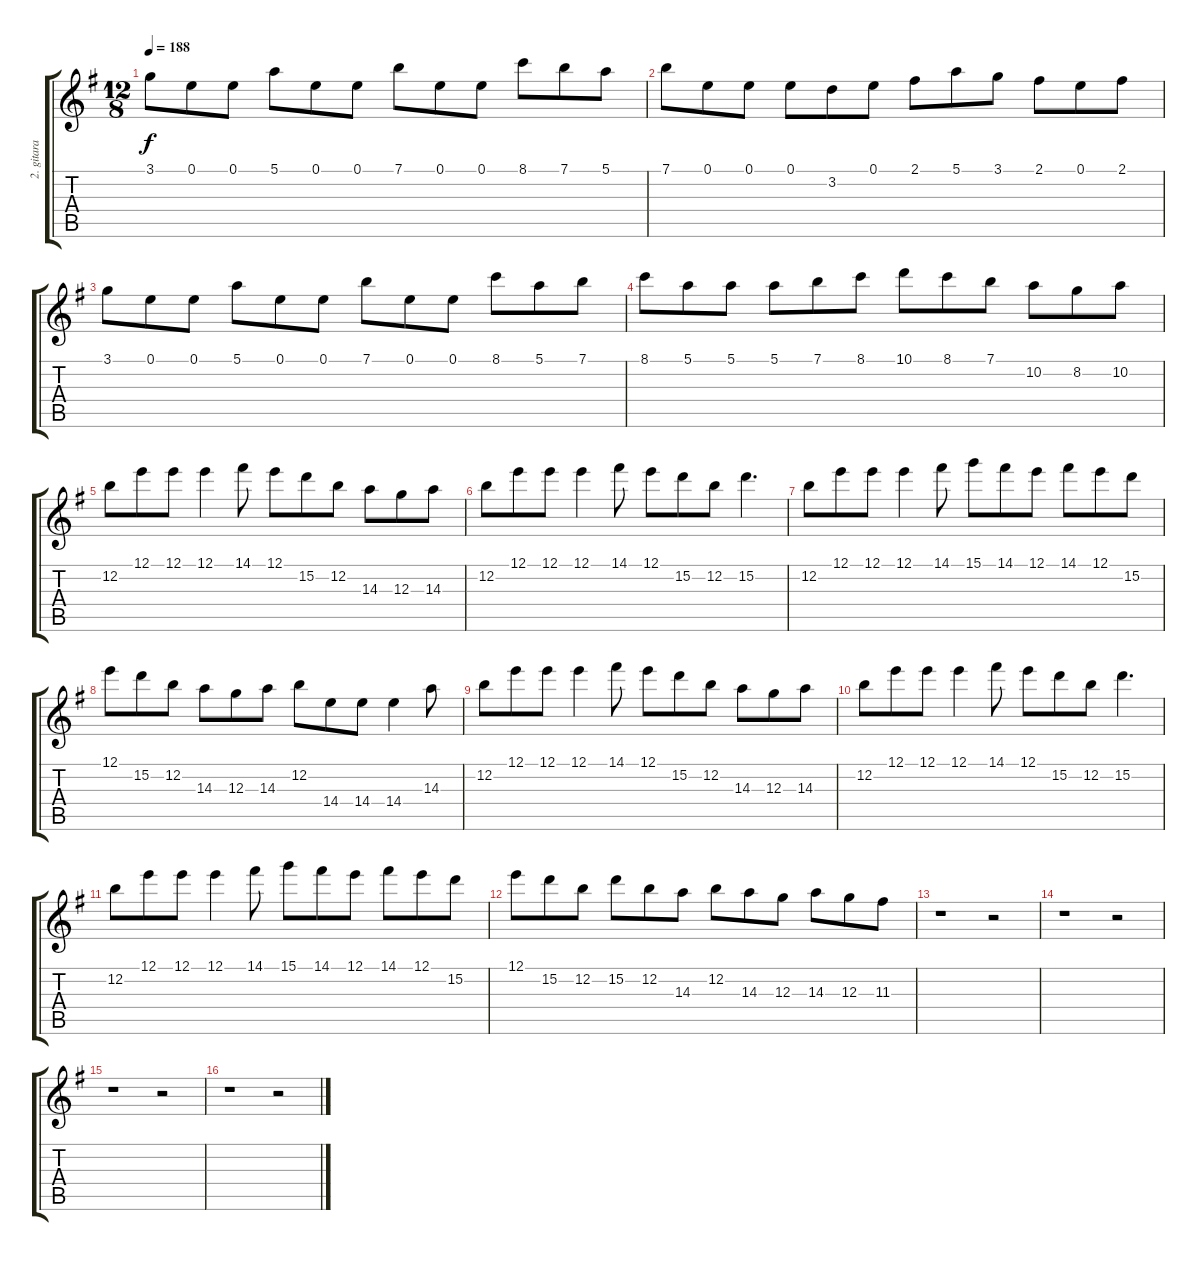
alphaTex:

\track ("2. gitara (umisto violine)" "2. gitara ") {instrument overdrivenguitar}
\staff {score tabs}
\tuning (E4 B3 G3 D3 A2 E2) {hide}
\ts (12 8)
\tempo 188
\clef g2
\ks g
3.1.8{dy f} 0.1.8 0.1.8 5.1.8 0.1.8 0.1.8 7.1.8 0.1.8 0.1.8 8.1.8 7.1.8 5.1.8 |
7.1.8 0.1.8 0.1.8 0.1.8 3.2.8 0.1.8 2.1.8 5.1.8 3.1.8 2.1.8 0.1.8 2.1.8 |
3.1.8 0.1.8 0.1.8 5.1.8 0.1.8 0.1.8 7.1.8 0.1.8 0.1.8 8.1.8 5.1.8 7.1.8 |
8.1.8 5.1.8 5.1.8 5.1.8 7.1.8 8.1.8 10.1.8 8.1.8 7.1.8 10.2.8 8.2.8 10.2.8 |
12.2.8 12.1.8 12.1.8 12.1.4 14.1.8 12.1.8 15.2.8 12.2.8 14.3.8 12.3.8 14.3.8 |
12.2.8 12.1.8 12.1.8 12.1.4 14.1.8 12.1.8 15.2.8 12.2.8 15.2.4{d} |
12.2.8 12.1.8 12.1.8 12.1.4 14.1.8 15.1.8 14.1.8 12.1.8 14.1.8 12.1.8 15.2.8 |
12.1.8 15.2.8 12.2.8 14.3.8 12.3.8 14.3.8 12.2.8 14.4.8 14.4.8 14.4.4 14.3.8 |
12.2.8 12.1.8 12.1.8 12.1.4 14.1.8 12.1.8 15.2.8 12.2.8 14.3.8 12.3.8 14.3.8 |
12.2.8 12.1.8 12.1.8 12.1.4 14.1.8 12.1.8 15.2.8 12.2.8 15.2.4{d} |
12.2.8 12.1.8 12.1.8 12.1.4 14.1.8 15.1.8 14.1.8 12.1.8 14.1.8 12.1.8 15.2.8 |
12.1.8 15.2.8 12.2.8 15.2.8 12.2.8 14.3.8 12.2.8 14.3.8 12.3.8 14.3.8 12.3.8 11.3.8 |
r.1 r.2 |
r.1 r.2 |
r.1 r.2 |
r.1 r.2
